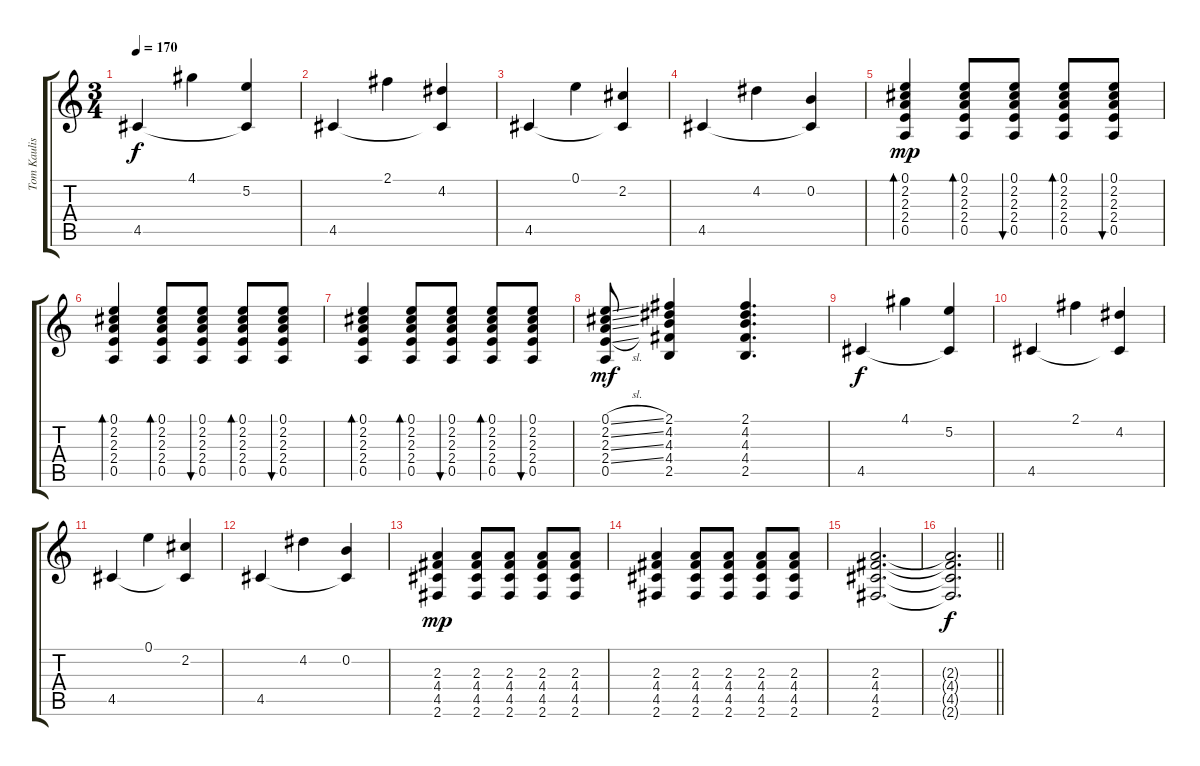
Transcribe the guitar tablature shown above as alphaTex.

\track ("Tom Kaulist [ guitare ]" "Tom Kaulis") {instrument electricguitarmuted}
\staff {score tabs}
\tuning (E4 B3 G3 D3 A2 E2) {hide}
\ts (3 4)
\tempo 170
\clef g2
\ks c
4.5.4{dy f} 4.1.4 (5.2 4.5{t}).4 |
4.5.4 2.1.4 (4.2 4.5{t}).4 |
4.5.4 0.1.4 (2.2 4.5{t}).4 |
4.5.4 4.2.4 (0.2 4.5{t}).4 |
(0.1 2.2 2.3 2.4 0.5).4{bd 60 dy mp} (0.1 2.2 2.3 2.4 0.5).8{bd 60} (0.1 2.2 2.3 2.4 0.5).8{bu 60} (0.1 2.2 2.3 2.4 0.5).8{bd 60} (0.1 2.2 2.3 2.4 0.5).8{bu 60} |
(0.1 2.2 2.3 2.4 0.5).4{bd 60} (0.1 2.2 2.3 2.4 0.5).8{bd 60} (0.1 2.2 2.3 2.4 0.5).8{bu 60} (0.1 2.2 2.3 2.4 0.5).8{bd 60} (0.1 2.2 2.3 2.4 0.5).8{bu 60} |
(0.1 2.2 2.3 2.4 0.5).4{bd 60} (0.1 2.2 2.3 2.4 0.5).8{bd 60} (0.1 2.2 2.3 2.4 0.5).8{bu 60} (0.1 2.2 2.3 2.4 0.5).8{bd 60} (0.1 2.2 2.3 2.4 0.5).8{bu 60} |
(0.1{sl} 2.2{sl} 2.3{sl} 2.4{sl} 0.5).8{dy mf} (2.1 4.2 4.3 4.4 2.5).4 (2.1 4.2 4.3 4.4 2.5).4{d} |
4.5.4{dy f} 4.1.4 (5.2 4.5{t}).4 |
4.5.4 2.1.4 (4.2 4.5{t}).4 |
4.5.4 0.1.4 (2.2 4.5{t}).4 |
4.5.4 4.2.4 (0.2 4.5{t}).4 |
(2.3 4.4 4.5 2.6).4{dy mp} (2.3 4.4 4.5 2.6).8 (2.3 4.4 4.5 2.6).8 (2.3 4.4 4.5 2.6).8 (2.3 4.4 4.5 2.6).8 |
(2.3 4.4 4.5 2.6).4 (2.3 4.4 4.5 2.6).8 (2.3 4.4 4.5 2.6).8 (2.3 4.4 4.5 2.6).8 (2.3 4.4 4.5 2.6).8 |
(2.3 4.4 4.5 2.6).2{d} |
\barLineRight lightlight
(2.3{t} 4.4{t} 4.5{t} 2.6{t}).2{d dy f}
